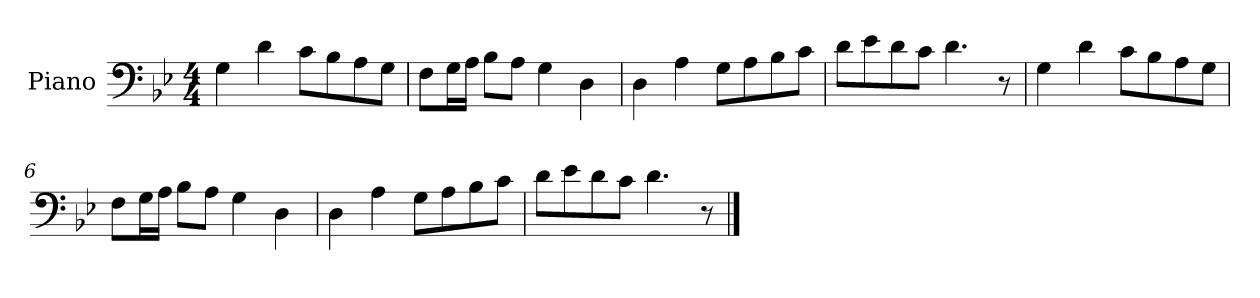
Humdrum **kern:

**kern
*part1
*staff1
*I"Piano
*I'Pno
*clefF4
*k[b-e-]
*g:
*M4/4
=1
4G\
4d\
8c\L
8B-\
8A\
8G\J
=2
8F\L
16G\L
16A\JJ
8B-\L
8A\J
4G\
4D\
=3
4D\
4A\
8G\L
8A\
8B-\
8c\J
=4
8d\L
8e-\
8d\
8c\J
4.d\
8r
=5
4G\
4d\
8c\L
8B-\
8A\
8G\J
=6
8F\L
16G\L
16A\JJ
8B-\L
8A\J
4G\
4D\
=7
4D\
4A\
8G\L
8A\
8B-\
8c\J
=8
8d\L
8e-\
8d\
8c\J
4.d\
8r
==
*-
